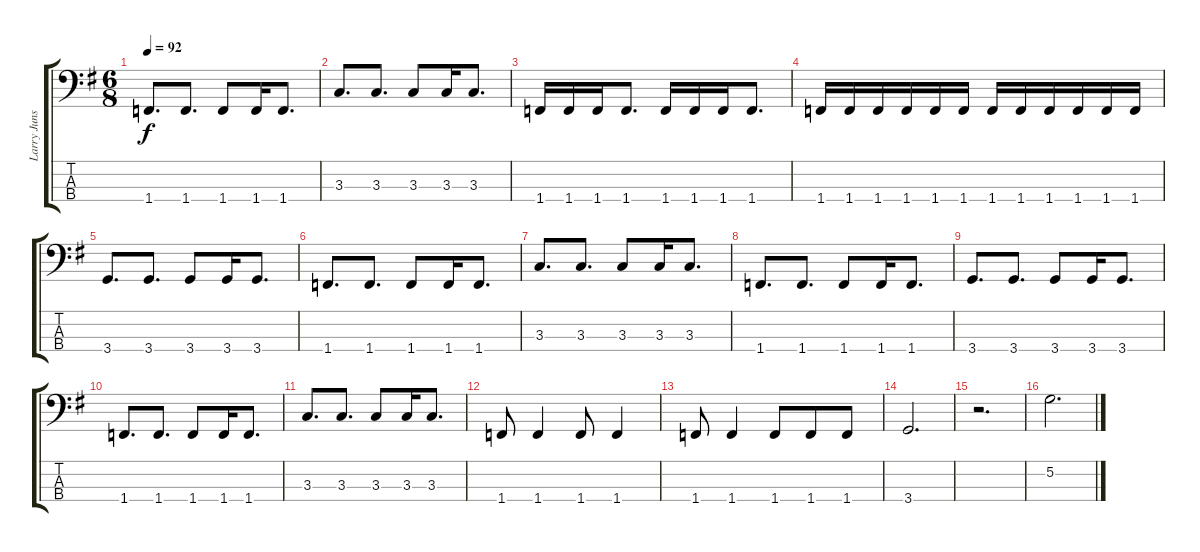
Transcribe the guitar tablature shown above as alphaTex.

\track ("Larry Junstrum Bass" "Larry Juns") {instrument electricbasspick}
\staff {score tabs}
\tuning (G2 D2 A1 E1) {hide}
\ts (6 8)
\tempo 92
\clef f4
\ks g
1.4.8{d dy f} 1.4.8{d} 1.4.8 1.4.16 1.4.8{d} |
3.3.8{d} 3.3.8{d} 3.3.8 3.3.16 3.3.8{d} |
1.4.16 1.4.16 1.4.16 1.4.8{d} 1.4.16 1.4.16 1.4.16 1.4.8{d} |
1.4.16 1.4.16 1.4.16 1.4.16 1.4.16 1.4.16 1.4.16 1.4.16 1.4.16 1.4.16 1.4.16 1.4.16 |
3.4.8{d} 3.4.8{d} 3.4.8 3.4.16 3.4.8{d} |
1.4.8{d} 1.4.8{d} 1.4.8 1.4.16 1.4.8{d} |
3.3.8{d} 3.3.8{d} 3.3.8 3.3.16 3.3.8{d} |
1.4.8{d} 1.4.8{d} 1.4.8 1.4.16 1.4.8{d} |
3.4.8{d} 3.4.8{d} 3.4.8 3.4.16 3.4.8{d} |
1.4.8{d} 1.4.8{d} 1.4.8 1.4.16 1.4.8{d} |
3.3.8{d} 3.3.8{d} 3.3.8 3.3.16 3.3.8{d} |
1.4.8 1.4.4 1.4.8 1.4.4 |
1.4.8 1.4.4 1.4.8 1.4.8 1.4.8 |
3.4.2{d} |
r.2{d} |
5.2.2{d}
